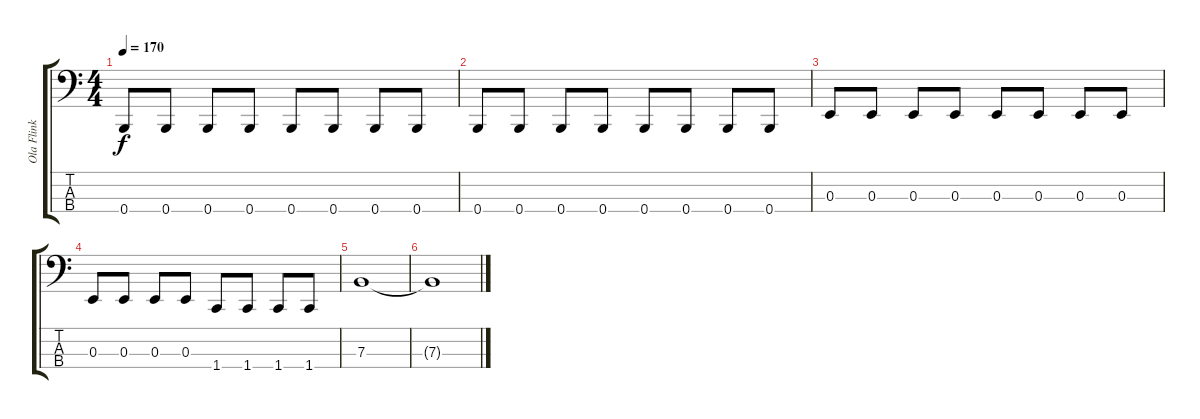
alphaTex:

\track ("Ola Flink" "Ola Flink") {instrument electricbasspick}
\staff {score tabs}
\tuning (Eb2 A1 E1 B0) {hide}
\ts (4 4)
\tempo 170
\clef f4
\ks c
0.4.8{dy f} 0.4.8 0.4.8 0.4.8 0.4.8 0.4.8 0.4.8 0.4.8 |
0.4.8 0.4.8 0.4.8 0.4.8 0.4.8 0.4.8 0.4.8 0.4.8 |
0.3.8 0.3.8 0.3.8 0.3.8 0.3.8 0.3.8 0.3.8 0.3.8 |
0.3.8 0.3.8 0.3.8 0.3.8 1.4.8 1.4.8 1.4.8 1.4.8 |
7.3.1 |
7.3{t}.1
